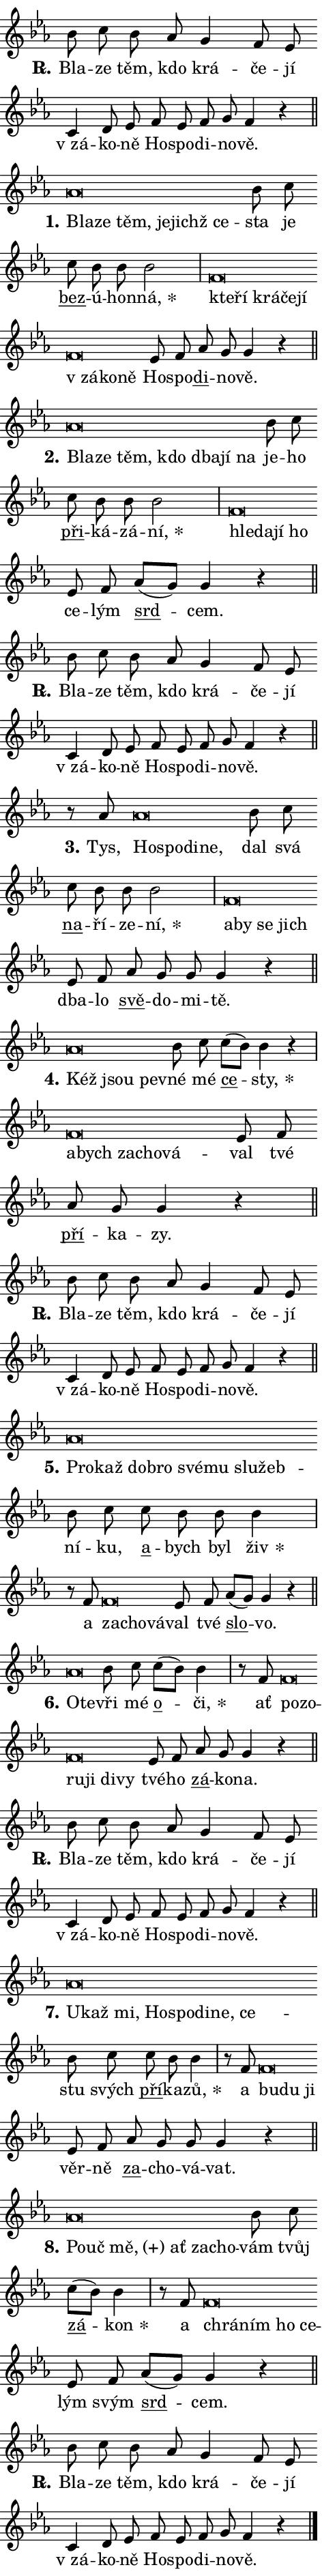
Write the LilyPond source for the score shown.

\version "2.24.0"
\header { tagline = "" }
\paper {
  indent = 0\cm
  top-margin = 0\cm
  right-margin = 0.13\cm % to fit lyric hyphens
  bottom-margin = 0\cm
  left-margin = 0\cm
  paper-width = 8\cm
  page-breaking = #ly:one-page-breaking
  system-system-spacing.basic-distance = #11
  score-system-spacing.basic-distance = #11
  ragged-last = ##f
}


%% Author: Thomas Morley
%% https://lists.gnu.org/archive/html/lilypond-user/2020-05/msg00002.html
#(define (line-position grob)
"Returns position of @var[grob} in current system:
   @code{'start}, if at first time-step
   @code{'end}, if at last time-step
   @code{'middle} otherwise
"
  (let* ((col (ly:item-get-column grob))
         (ln (ly:grob-object col 'left-neighbor))
         (rn (ly:grob-object col 'right-neighbor))
         (col-to-check-left (if (ly:grob? ln) ln col))
         (col-to-check-right (if (ly:grob? rn) rn col))
         (break-dir-left
           (and
             (ly:grob-property col-to-check-left 'non-musical #f)
             (ly:item-break-dir col-to-check-left)))
         (break-dir-right
           (and
             (ly:grob-property col-to-check-right 'non-musical #f)
             (ly:item-break-dir col-to-check-right))))
        (cond ((eqv? 1 break-dir-left) 'start)
              ((eqv? -1 break-dir-right) 'end)
              (else 'middle))))

#(define (tranparent-at-line-position vctor)
  (lambda (grob)
  "Relying on @code{line-position} select the relevant enry from @var{vctor}.
Used to determine transparency,"
    (case (line-position grob)
      ((end) (not (vector-ref vctor 0)))
      ((middle) (not (vector-ref vctor 1)))
      ((start) (not (vector-ref vctor 2))))))

noteHeadBreakVisibility =
#(define-music-function (break-visibility)(vector?)
"Makes @code{NoteHead}s transparent relying on @var{break-visibility}"
#{
  \override NoteHead.transparent =
    #(tranparent-at-line-position break-visibility)
#})

#(define delete-ledgers-for-transparent-note-heads
  (lambda (grob)
    "Reads whether a @code{NoteHead} is transparent.
If so this @code{NoteHead} is removed from @code{'note-heads} from
@var{grob}, which is supposed to be @code{LedgerLineSpanner}.
As a result ledgers are not printed for this @code{NoteHead}"
    (let* ((nhds-array (ly:grob-object grob 'note-heads))
           (nhds-list
             (if (ly:grob-array? nhds-array)
                 (ly:grob-array->list nhds-array)
                 '()))
           ;; Relies on the transparent-property being done before
           ;; Staff.LedgerLineSpanner.after-line-breaking is executed.
           ;; This is fragile ...
           (to-keep
             (remove
               (lambda (nhd)
                 (ly:grob-property nhd 'transparent #f))
               nhds-list)))
      ;; TODO find a better method to iterate over grob-arrays, similiar
      ;; to filter/remove etc for lists
      ;; For now rebuilt from scratch
      (set! (ly:grob-object grob 'note-heads)  '())
      (for-each
        (lambda (nhd)
          (ly:pointer-group-interface::add-grob grob 'note-heads nhd))
        to-keep))))

squashNotes = {
  \override NoteHead.X-extent = #'(-0.2 . 0.2)
  \override NoteHead.Y-extent = #'(-0.75 . 0)
  \override NoteHead.stencil =
    #(lambda (grob)
       (let ((pos (ly:grob-property grob 'staff-position)))
         (begin
           (if (< pos -7) (display "ERROR: Lower brevis then expected\n") (display ""))
           (if (<= pos -6) ly:text-interface::print ly:note-head::print))))
}
unSquashNotes = {
  \revert NoteHead.X-extent
  \revert NoteHead.Y-extent
  \revert NoteHead.stencil
}

hideNotes = \noteHeadBreakVisibility #begin-of-line-visible
unHideNotes = \noteHeadBreakVisibility #all-visible

% work-around for resetting accidentals
% https://lilypond.org/doc/v2.23/Documentation/notation/displaying-rhythms#unmetered-music
cadenzaMeasure = {
  \cadenzaOff
  \partial 1024 s1024
  \cadenzaOn
}

#(define-markup-command (accent layout props text) (markup?)
  "Underline accented syllable"
  (interpret-markup layout props
    #{\markup \override #'(offset . 4.3) \underline { #text }#}))

responsum = \markup \concat {
  "R" \hspace #-1.05 \path #0.1 #'((moveto 0 0.07) (lineto 0.9 0.8)) \hspace #0.05 "."
}

spaceSize = #0.6828661417322834 % exact space size for TeX Gyre Schola

\layout {
  \context {
    \Staff
    \remove "Time_signature_engraver"
    \override LedgerLineSpanner.after-line-breaking = #delete-ledgers-for-transparent-note-heads
  }
  \context {
    \Lyrics {
      \override LyricSpace.minimum-distance = \spaceSize
      \override LyricText.font-name = #"TeX Gyre Schola"
      \override LyricText.font-size = 1
      \override StanzaNumber.font-name = #"TeX Gyre Schola Bold"
      \override StanzaNumber.font-size = 1
    }
  }
  \context {
    \Score 
    \override NoteHead.text =
      #(lambda (grob) 
        (let ((pos (ly:grob-property grob 'staff-position)))
          #{\markup {
            \combine
              \halign #-0.55 \raise #(if (= pos -6) 0 0.5) \override #'(thickness . 2) \draw-line #'(3.2 . 0)
              \musicglyph "noteheads.sM1"
          }#}))
  }
}

% magnetic-lyrics.ily
%
%   written by
%     Jean Abou Samra <jean@abou-samra.fr>
%     Werner Lemberg <wl@gnu.org>
%
%   adapted by
%     Jiri Hon <jiri.hon@gmail.com>
%
% Version 2022-Apr-15

% https://www.mail-archive.com/lilypond-user@gnu.org/msg149350.html

#(define (Left_hyphen_pointer_engraver context)
   "Collect syllable-hyphen-syllable occurrences in lyrics and store
them in properties.  This engraver only looks to the left.  For
example, if the lyrics input is @code{foo -- bar}, it does the
following.

@itemize @bullet
@item
Set the @code{text} property of the @code{LyricHyphen} grob between
@q{foo} and @q{bar} to @code{foo}.

@item
Set the @code{left-hyphen} property of the @code{LyricText} grob with
text @q{foo} to the @code{LyricHyphen} grob between @q{foo} and
@q{bar}.
@end itemize

Use this auxiliary engraver in combination with the
@code{lyric-@/text::@/apply-@/magnetic-@/offset!} hook."
   (let ((hyphen #f)
         (text #f))
     (make-engraver
      (acknowledgers
       ((lyric-syllable-interface engraver grob source-engraver)
        (set! text grob)))
      (end-acknowledgers
       ((lyric-hyphen-interface engraver grob source-engraver)
        ;(when (not (grob::has-interface grob 'lyric-space-interface))
          (set! hyphen grob)));)
      ((stop-translation-timestep engraver)
       (when (and text hyphen)
         (ly:grob-set-object! text 'left-hyphen hyphen))
       (set! text #f)
       (set! hyphen #f)))))

#(define (lyric-text::apply-magnetic-offset! grob)
   "If the space between two syllables is less than the value in
property @code{LyricText@/.details@/.squash-threshold}, move the right
syllable to the left so that it gets concatenated with the left
syllable.

Use this function as a hook for
@code{LyricText@/.after-@/line-@/breaking} if the
@code{Left_@/hyphen_@/pointer_@/engraver} is active."
   (let ((hyphen (ly:grob-object grob 'left-hyphen #f)))
     (when hyphen
       (let ((left-text (ly:spanner-bound hyphen LEFT)))
         (when (grob::has-interface left-text 'lyric-syllable-interface)
           (let* ((common (ly:grob-common-refpoint grob left-text X))
                  (this-x-ext (ly:grob-extent grob common X))
                  (left-x-ext
                   (begin
                     ;; Trigger magnetism for left-text.
                     (ly:grob-property left-text 'after-line-breaking)
                     (ly:grob-extent left-text common X)))
                  ;; `delta` is the gap width between two syllables.
                  (delta (- (interval-start this-x-ext)
                            (interval-end left-x-ext)))
                  (details (ly:grob-property grob 'details))
                  (threshold (assoc-get 'squash-threshold details 0.2)))
             (when (< delta threshold)
               (let* (;; We have to manipulate the input text so that
                      ;; ligatures crossing syllable boundaries are not
                      ;; disabled.  For languages based on the Latin
                      ;; script this is essentially a beautification.
                      ;; However, for non-Western scripts it can be a
                      ;; necessity.
                      (lt (ly:grob-property left-text 'text))
                      (rt (ly:grob-property grob 'text))
                      (is-space (grob::has-interface hyphen 'lyric-space-interface))
                      (space (if is-space " " ""))
                      (extra-delta (if is-space spaceSize 0))
                      ;; Append new syllable.
                      (ltrt-space (if (and (string? lt) (string? rt))
                                (string-append lt space rt)
                                (make-concat-markup (list lt space rt))))
                      ;; Right-align `ltrt` to the right side.
                      (ltrt-space-markup (grob-interpret-markup
                               grob
                               (make-translate-markup
                                (cons (interval-length this-x-ext) 0)
                                (make-right-align-markup ltrt-space)))))
                 (begin
                   ;; Don't print `left-text`.
                   (ly:grob-set-property! left-text 'stencil #f)
                   ;; Set text and stencil (which holds all collected
                   ;; syllables so far) and shift it to the left.
                   (ly:grob-set-property! grob 'text ltrt-space)
                   (ly:grob-set-property! grob 'stencil ltrt-space-markup)
                   (ly:grob-translate-axis! grob (- (- delta extra-delta)) X))))))))))


#(define (lyric-hyphen::displace-bounds-first grob)
   ;; Make very sure this callback isn't triggered too early.
   (let ((left (ly:spanner-bound grob LEFT))
         (right (ly:spanner-bound grob RIGHT)))
     (ly:grob-property left 'after-line-breaking)
     (ly:grob-property right 'after-line-breaking)
     (ly:lyric-hyphen::print grob)))

squashThreshold = #0.4

\layout {
  \context {
    \Lyrics
    \consists #Left_hyphen_pointer_engraver
    \override LyricText.after-line-breaking =
      #lyric-text::apply-magnetic-offset!
    \override LyricHyphen.stencil = #lyric-hyphen::displace-bounds-first
    \override LyricText.details.squash-threshold = \squashThreshold
    \override LyricHyphen.minimum-distance = 0
    \override LyricHyphen.minimum-length = \squashThreshold
  }
}

squashText = \override LyricText.details.squash-threshold = 9999
unSquashText = \override LyricText.details.squash-threshold = \squashThreshold

leftText = \override LyricText.self-alignment-X = #LEFT
unLeftText = \revert LyricText.self-alignment-X

starOffset = #(lambda (grob) 
                (let ((x_offset (ly:self-alignment-interface::aligned-on-x-parent grob)))
                  (if (= x_offset 0) 0 (+ x_offset 1.2))))

star = #(define-music-function (syllable)(string?)
"Append star separator at the end of a syllable"
#{
  \once \override LyricText.X-offset = #starOffset
  \lyricmode { \markup {
    #syllable
    \override #'((font-name . "TeX Gyre Schola Bold")) \hspace #0.2 \lower #0.65 \larger "*"
  } }
#})

starAccent = #(define-music-function (syllable)(string?)
"Append star separator at the end of a syllable and make accent"
#{
  \once \override LyricText.X-offset = #starOffset
  \lyricmode { \markup {
    \accent #syllable
    \override #'((font-name . "TeX Gyre Schola Bold")) \hspace #0.2 \lower #0.65 \larger "*"
  } }
#})

breath = #(define-music-function (syllable)(string?)
"Append breathing indicator at the end of a syllable"
#{
  \lyricmode { \markup { #syllable "+" } }
#})

optionalBreath = #(define-music-function (syllable)(string?)
"Append optional breathing indicator at the end of a syllable"
#{
  \lyricmode { \markup { #syllable "(+)" } }
#})


\score {
    <<
        \new Voice = "melody" { \cadenzaOn \key es \major \relative { bes'8 c bes as g4 f8 es \bar "" c4 d8 es \bar "" f es f g f4 r \cadenzaMeasure \bar "||" \break } }
        \new Lyrics \lyricsto "melody" { \lyricmode { \set stanza = \responsum
Bla -- ze těm, kdo krá -- če -- jí "v zá" -- ko -- ně Ho -- spo -- di -- no -- vě. } }
    >>
    \layout {}
}

\score {
    <<
        \new Voice = "melody" { \cadenzaOn \key es \major \relative { \squashNotes as'\breve*1/16 \hideNotes \breve*1/16 \bar "" \breve*1/16 \bar "" \breve*1/16 \bar "" \breve*1/16 \breve*1/16 \bar "" \unHideNotes \unSquashNotes bes8 c \bar "" c bes bes bes2 \cadenzaMeasure \bar "|" \squashNotes f\breve*1/16 \hideNotes \breve*1/16 \bar "" \breve*1/16 \bar "" \breve*1/16 \bar "" \breve*1/16 \bar "" \breve*1/16 \bar "" \breve*1/16 \breve*1/16 \bar "" \unHideNotes \unSquashNotes es8 f \bar "" as g g4 r \cadenzaMeasure \bar "||" \break } }
        \new Lyrics \lyricsto "melody" { \lyricmode { \set stanza = "1."
\leftText Bla -- \squashText ze těm, je -- jichž ce -- \unLeftText \unSquashText sta je \markup \accent bez -- ú -- hon -- \star ná, \leftText kte -- \squashText ří krá -- če -- jí "v zá" -- ko -- ně \unLeftText \unSquashText Ho -- spo -- \markup \accent di -- no -- vě. } }
    >>
    \layout {}
}

\score {
    <<
        \new Voice = "melody" { \cadenzaOn \key es \major \relative { \squashNotes as'\breve*1/16 \hideNotes \breve*1/16 \bar "" \breve*1/16 \bar "" \breve*1/16 \bar "" \breve*1/16 \bar "" \breve*1/16 \breve*1/16 \bar "" \unHideNotes \unSquashNotes bes8 c \bar "" c bes bes bes2 \cadenzaMeasure \bar "|" \squashNotes f\breve*1/16 \hideNotes \breve*1/16 \bar "" \breve*1/16 \breve*1/16 \bar "" \unHideNotes \unSquashNotes es8 f \bar "" as[( g)] g4 r \cadenzaMeasure \bar "||" \break } }
        \new Lyrics \lyricsto "melody" { \lyricmode { \set stanza = "2."
\leftText Bla -- \squashText ze těm, kdo dba -- jí na \unLeftText \unSquashText je -- ho \markup \accent při -- ká -- zá -- \star ní, \leftText hle -- \squashText da -- jí ho \unLeftText \unSquashText ce -- lým \markup \accent srd -- cem. } }
    >>
    \layout {}
}

\score {
    <<
        \new Voice = "melody" { \cadenzaOn \key es \major \relative { bes'8 c bes as g4 f8 es \bar "" c4 d8 es \bar "" f es f g f4 r \cadenzaMeasure \bar "||" \break } }
        \new Lyrics \lyricsto "melody" { \lyricmode { \set stanza = \responsum
Bla -- ze těm, kdo krá -- če -- jí "v zá" -- ko -- ně Ho -- spo -- di -- no -- vě. } }
    >>
    \layout {}
}

\score {
    <<
        \new Voice = "melody" { \cadenzaOn \key es \major \relative { r8 as'8 \squashNotes as\breve*1/16 \hideNotes \breve*1/16 \bar "" \breve*1/16 \breve*1/16 \bar "" \unHideNotes \unSquashNotes bes8 c \bar "" c bes bes bes2 \cadenzaMeasure \bar "|" \squashNotes f\breve*1/16 \hideNotes \breve*1/16 \bar "" \breve*1/16 \breve*1/16 \bar "" \unHideNotes \unSquashNotes es8 f \bar "" as g g g4 r \cadenzaMeasure \bar "||" \break } }
        \new Lyrics \lyricsto "melody" { \lyricmode { \set stanza = "3."
Tys, \leftText Ho -- \squashText spo -- di -- ne, \unLeftText \unSquashText dal svá \markup \accent na -- ří -- ze -- \star ní, \leftText a -- \squashText by se jich \unLeftText \unSquashText dba -- lo \markup \accent svě -- do -- mi -- tě. } }
    >>
    \layout {}
}

\score {
    <<
        \new Voice = "melody" { \cadenzaOn \key es \major \relative { \squashNotes as'\breve*1/16 \hideNotes \breve*1/16 \breve*1/16 \bar "" \unHideNotes \unSquashNotes bes8 c \bar "" c[( bes)] bes4 r \cadenzaMeasure \bar "|" \squashNotes f\breve*1/16 \hideNotes \breve*1/16 \bar "" \breve*1/16 \bar "" \breve*1/16 \breve*1/16 \bar "" \unHideNotes \unSquashNotes es8 f \bar "" as g g4 r \cadenzaMeasure \bar "||" \break } }
        \new Lyrics \lyricsto "melody" { \lyricmode { \set stanza = "4."
\leftText Kéž \squashText jsou pev -- \unLeftText \unSquashText né mé \markup \accent ce -- \star sty, \leftText a -- \squashText bych za -- cho -- vá -- \unLeftText \unSquashText val tvé \markup \accent pří -- ka -- zy. } }
    >>
    \layout {}
}

\score {
    <<
        \new Voice = "melody" { \cadenzaOn \key es \major \relative { bes'8 c bes as g4 f8 es \bar "" c4 d8 es \bar "" f es f g f4 r \cadenzaMeasure \bar "||" \break } }
        \new Lyrics \lyricsto "melody" { \lyricmode { \set stanza = \responsum
Bla -- ze těm, kdo krá -- če -- jí "v zá" -- ko -- ně Ho -- spo -- di -- no -- vě. } }
    >>
    \layout {}
}

\score {
    <<
        \new Voice = "melody" { \cadenzaOn \key es \major \relative { \squashNotes as'\breve*1/16 \hideNotes \breve*1/16 \bar "" \breve*1/16 \bar "" \breve*1/16 \bar "" \breve*1/16 \bar "" \breve*1/16 \bar "" \breve*1/16 \breve*1/16 \bar "" \unHideNotes \unSquashNotes bes8 c \bar "" c bes bes bes4 \cadenzaMeasure \bar "|" r8 f8 \squashNotes f\breve*1/16 \hideNotes \breve*1/16 \breve*1/16 \bar "" \unHideNotes \unSquashNotes es8 f \bar "" as[( g)] g4 r \cadenzaMeasure \bar "||" \break } }
        \new Lyrics \lyricsto "melody" { \lyricmode { \set stanza = "5."
\leftText Pro -- \squashText kaž dob -- ro své -- mu slu -- žeb -- \unLeftText \unSquashText ní -- ku, \markup \accent a -- bych byl \star živ a \leftText za -- \squashText cho -- vá -- \unLeftText \unSquashText val tvé \markup \accent slo -- vo. } }
    >>
    \layout {}
}

\score {
    <<
        \new Voice = "melody" { \cadenzaOn \key es \major \relative { \squashNotes as'\breve*1/16 \hideNotes \breve*1/16 \bar "" \unHideNotes \unSquashNotes bes8 c \bar "" c[( bes)] bes4 \cadenzaMeasure \bar "|" r8 f8 \squashNotes f\breve*1/16 \hideNotes \breve*1/16 \bar "" \breve*1/16 \bar "" \breve*1/16 \bar "" \breve*1/16 \breve*1/16 \bar "" \unHideNotes \unSquashNotes es8 f \bar "" as g g4 r \cadenzaMeasure \bar "||" \break } }
        \new Lyrics \lyricsto "melody" { \lyricmode { \set stanza = "6."
\leftText O -- \squashText te -- \unLeftText \unSquashText vři mé \markup \accent o -- \star či, ať \leftText po -- \squashText zo -- ru -- ji di -- vy \unLeftText \unSquashText tvé -- ho \markup \accent zá -- ko -- na. } }
    >>
    \layout {}
}

\score {
    <<
        \new Voice = "melody" { \cadenzaOn \key es \major \relative { bes'8 c bes as g4 f8 es \bar "" c4 d8 es \bar "" f es f g f4 r \cadenzaMeasure \bar "||" \break } }
        \new Lyrics \lyricsto "melody" { \lyricmode { \set stanza = \responsum
Bla -- ze těm, kdo krá -- če -- jí "v zá" -- ko -- ně Ho -- spo -- di -- no -- vě. } }
    >>
    \layout {}
}

\score {
    <<
        \new Voice = "melody" { \cadenzaOn \key es \major \relative { \squashNotes as'\breve*1/16 \hideNotes \breve*1/16 \bar "" \breve*1/16 \bar "" \breve*1/16 \bar "" \breve*1/16 \bar "" \breve*1/16 \bar "" \breve*1/16 \breve*1/16 \bar "" \unHideNotes \unSquashNotes bes8 c \bar "" c bes bes4 \cadenzaMeasure \bar "|" r8 f8 \squashNotes f\breve*1/16 \hideNotes \breve*1/16 \breve*1/16 \bar "" \unHideNotes \unSquashNotes es8 f \bar "" as g g g4 r \cadenzaMeasure \bar "||" \break } }
        \new Lyrics \lyricsto "melody" { \lyricmode { \set stanza = "7."
\leftText U -- \squashText kaž mi, Ho -- spo -- di -- ne, ce -- \unLeftText \unSquashText stu svých \markup \accent pří -- ka -- \star zů, a \leftText bu -- \squashText du ji \unLeftText \unSquashText věr -- ně \markup \accent za -- cho -- vá -- vat. } }
    >>
    \layout {}
}

\score {
    <<
        \new Voice = "melody" { \cadenzaOn \key es \major \relative { \squashNotes as'\breve*1/16 \hideNotes \breve*1/16 \bar "" \breve*1/16 \bar "" \breve*1/16 \bar "" \breve*1/16 \breve*1/16 \bar "" \unHideNotes \unSquashNotes bes8 c \bar "" c[( bes)] bes4 \cadenzaMeasure \bar "|" r8 f8 \squashNotes f\breve*1/16 \hideNotes \breve*1/16 \bar "" \breve*1/16 \breve*1/16 \bar "" \unHideNotes \unSquashNotes es8 f \bar "" as[( g)] g4 r \cadenzaMeasure \bar "||" \break } }
        \new Lyrics \lyricsto "melody" { \lyricmode { \set stanza = "8."
\leftText Po -- \squashText uč \optionalBreath mě, ať za -- cho -- \unLeftText \unSquashText vám tvůj \markup \accent zá -- \star kon a \leftText chrá -- \squashText ním ho ce -- \unLeftText \unSquashText lým svým \markup \accent srd -- cem. } }
    >>
    \layout {}
}

\score {
    <<
        \new Voice = "melody" { \cadenzaOn \key es \major \relative { bes'8 c bes as g4 f8 es \bar "" c4 d8 es \bar "" f es f g f4 r \cadenzaMeasure \bar "||" \break } \bar "|." }
        \new Lyrics \lyricsto "melody" { \lyricmode { \set stanza = \responsum
Bla -- ze těm, kdo krá -- če -- jí "v zá" -- ko -- ně Ho -- spo -- di -- no -- vě. } }
    >>
    \layout {}
}
